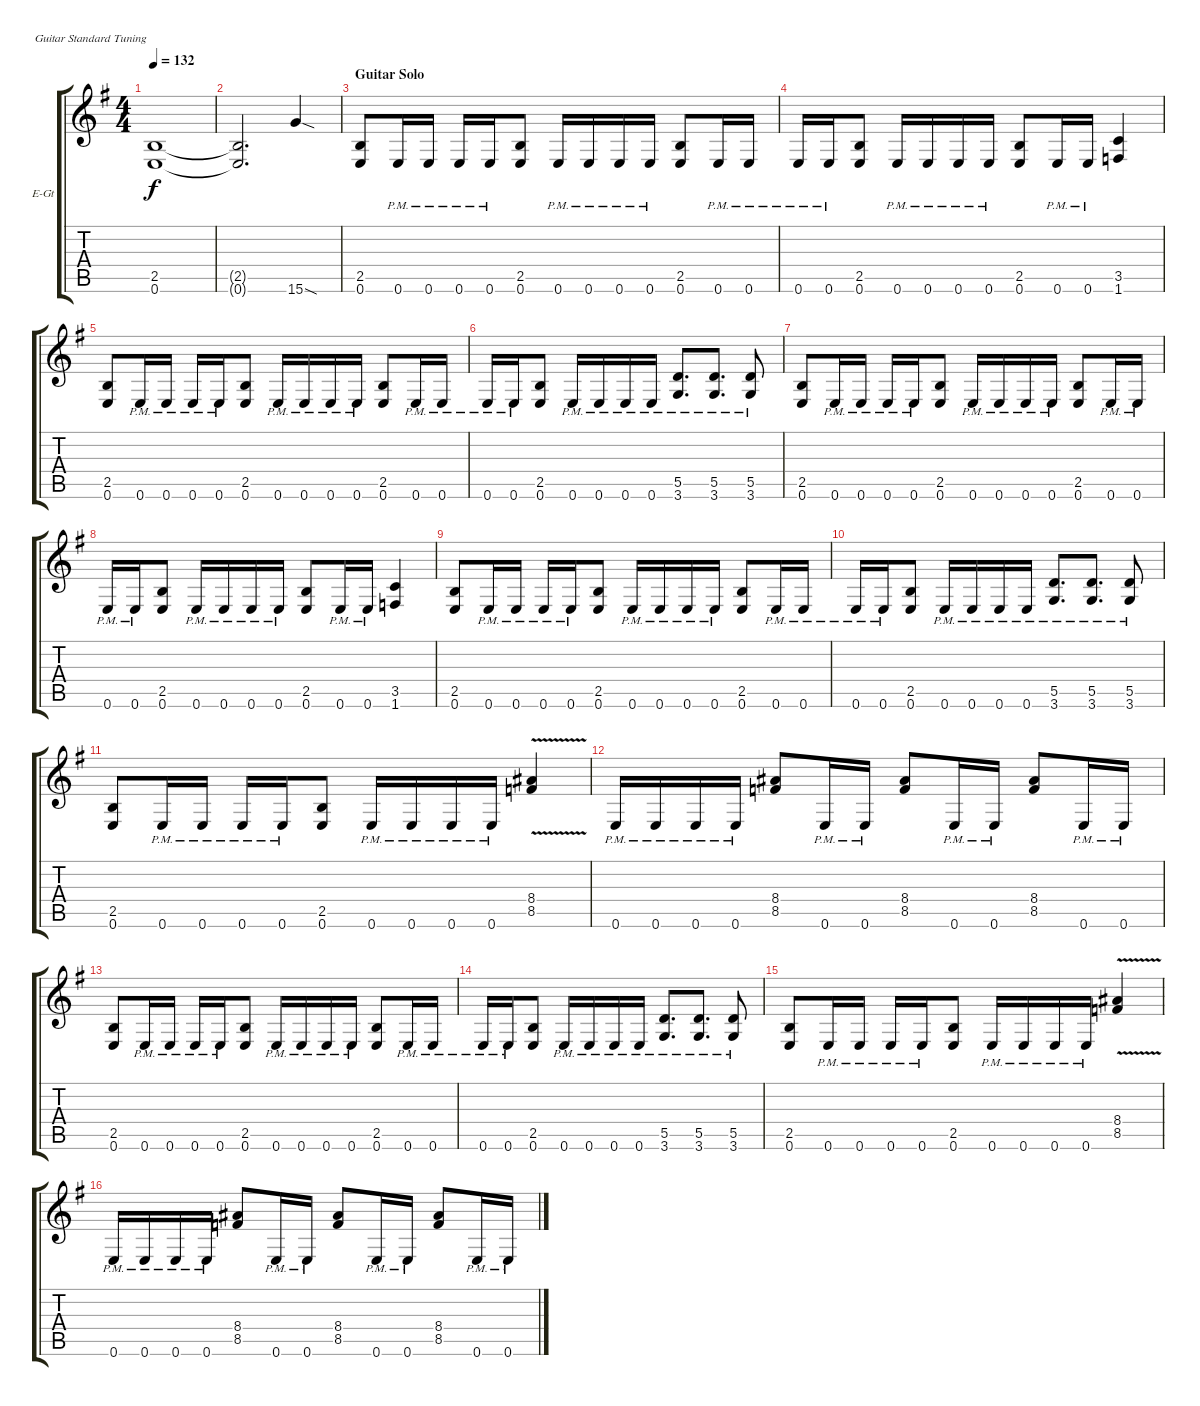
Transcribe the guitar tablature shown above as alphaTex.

\bracketExtendMode groupsimilarinstruments
\firstSystemTrackNameOrientation horizontal
\otherSystemsTrackNameOrientation horizontal
\track ("Guitar 1" "E-Gt") {instrument distortionguitar}
\staff {score tabs}
\tuning (E4 B3 G3 D3 A2 E2)
\ts (4 4)
\tempo 132
\clef g2
\ks g
(2.5 0.6).1{dy f} |
(2.5{t} 0.6{t}).2{d} 15.6{sod}.4 |
\section ("" "Guitar Solo")
(2.5 0.6).8 0.6{pm}.16 0.6{pm}.16 0.6{pm}.16 0.6{pm}.16 (2.5 0.6).8 0.6{pm}.16 0.6{pm}.16 0.6{pm}.16 0.6{pm}.16 (2.5 0.6).8 0.6{pm}.16 0.6{pm}.16 |
0.6{pm}.16 0.6{pm}.16 (2.5 0.6).8 0.6{pm}.16 0.6{pm}.16 0.6{pm}.16 0.6{pm}.16 (2.5 0.6).8 0.6{pm}.16 0.6{pm}.16 (3.5 1.6).4 |
(2.5 0.6).8 0.6{pm}.16 0.6{pm}.16 0.6{pm}.16 0.6{pm}.16 (2.5 0.6).8 0.6{pm}.16 0.6{pm}.16 0.6{pm}.16 0.6{pm}.16 (2.5 0.6).8 0.6{pm}.16 0.6{pm}.16 |
0.6{pm}.16 0.6{pm}.16 (2.5 0.6).8 0.6{pm}.16 0.6{pm}.16 0.6{pm}.16 0.6{pm}.16 (5.5{pm} 3.6{pm}).8{d} (5.5{pm} 3.6{pm}).8{d} (5.5{pm} 3.6{pm}).8 |
(2.5 0.6).8 0.6{pm}.16 0.6{pm}.16 0.6{pm}.16 0.6{pm}.16 (2.5 0.6).8 0.6{pm}.16 0.6{pm}.16 0.6{pm}.16 0.6{pm}.16 (2.5 0.6).8 0.6{pm}.16 0.6{pm}.16 |
0.6{pm}.16 0.6{pm}.16 (2.5 0.6).8 0.6{pm}.16 0.6{pm}.16 0.6{pm}.16 0.6{pm}.16 (2.5 0.6).8 0.6{pm}.16 0.6{pm}.16 (3.5 1.6).4 |
(2.5 0.6).8 0.6{pm}.16 0.6{pm}.16 0.6{pm}.16 0.6{pm}.16 (2.5 0.6).8 0.6{pm}.16 0.6{pm}.16 0.6{pm}.16 0.6{pm}.16 (2.5 0.6).8 0.6{pm}.16 0.6{pm}.16 |
0.6{pm}.16 0.6{pm}.16 (2.5 0.6).8 0.6{pm}.16 0.6{pm}.16 0.6{pm}.16 0.6{pm}.16 (5.5{pm} 3.6{pm}).8{d} (5.5{pm} 3.6{pm}).8{d} (5.5{pm} 3.6{pm}).8 |
(2.5 0.6).8 0.6{pm}.16 0.6{pm}.16 0.6{pm}.16 0.6{pm}.16 (2.5 0.6).8 0.6{pm}.16 0.6{pm}.16 0.6{pm}.16 0.6{pm}.16 (8.4{v} 8.5{v}).4 |
0.6{pm}.16 0.6{pm}.16 0.6{pm}.16 0.6{pm}.16 (8.4 8.5).8 0.6{pm}.16 0.6{pm}.16 (8.4 8.5).8 0.6{pm}.16 0.6{pm}.16 (8.4 8.5).8 0.6{pm}.16 0.6{pm}.16 |
(2.5 0.6).8 0.6{pm}.16 0.6{pm}.16 0.6{pm}.16 0.6{pm}.16 (2.5 0.6).8 0.6{pm}.16 0.6{pm}.16 0.6{pm}.16 0.6{pm}.16 (2.5 0.6).8 0.6{pm}.16 0.6{pm}.16 |
0.6{pm}.16 0.6{pm}.16 (2.5 0.6).8 0.6{pm}.16 0.6{pm}.16 0.6{pm}.16 0.6{pm}.16 (5.5{pm} 3.6{pm}).8{d} (5.5{pm} 3.6{pm}).8{d} (5.5{pm} 3.6{pm}).8 |
(2.5 0.6).8 0.6{pm}.16 0.6{pm}.16 0.6{pm}.16 0.6{pm}.16 (2.5 0.6).8 0.6{pm}.16 0.6{pm}.16 0.6{pm}.16 0.6{pm}.16 (8.4{v} 8.5{v}).4 |
0.6{pm}.16 0.6{pm}.16 0.6{pm}.16 0.6{pm}.16 (8.4 8.5).8 0.6{pm}.16 0.6{pm}.16 (8.4 8.5).8 0.6{pm}.16 0.6{pm}.16 (8.4 8.5).8 0.6{pm}.16 0.6{pm}.16
